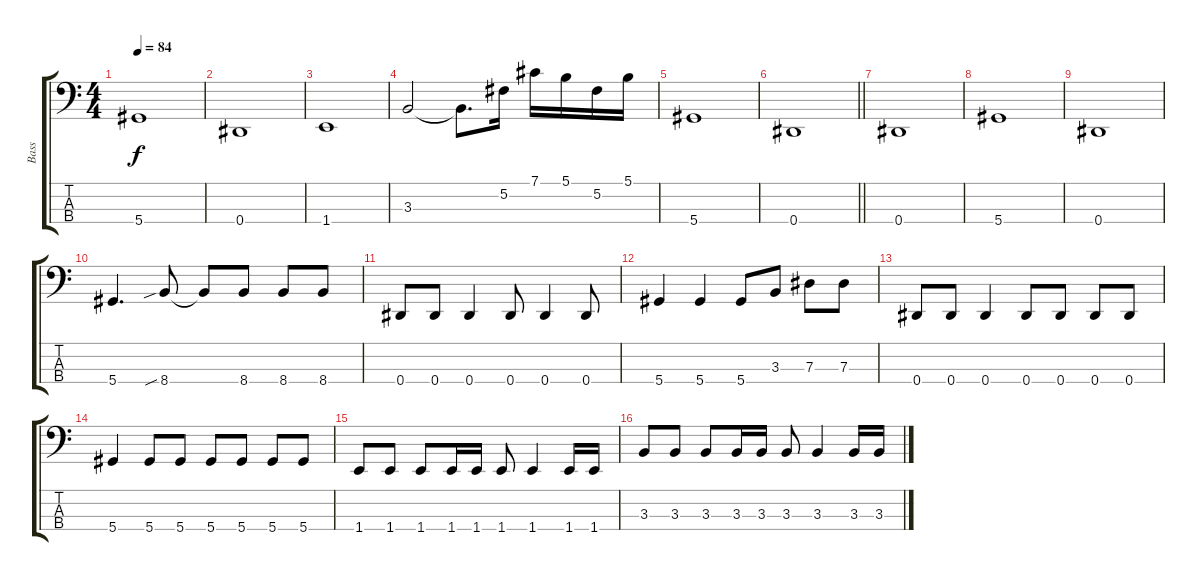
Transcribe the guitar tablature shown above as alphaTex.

\track ("Bass" "Bass") {instrument electricbassfinger}
\staff {score tabs}
\tuning (Gb2 Db2 Ab1 Eb1) {hide}
\ts (4 4)
\tempo 84
\clef f4
\ks c
5.4.1{dy f} |
0.4.1 |
1.4.1 |
3.3.2 3.3{t}.8{d} 5.2.16 7.1.16 5.1.16 5.2.16 5.1.16 |
5.4.1 |
\barLineRight lightlight
0.4.1 |
\section ("" " ")
0.4.1 |
5.4.1 |
0.4.1 |
5.4.4{d} 8.4{sib}.8 8.4{t}.8 8.4.8 8.4.8 8.4.8 |
0.4.8 0.4.8 0.4.4 0.4.8 0.4.4 0.4.8 |
5.4.4 5.4.4 5.4.8 3.3.8 7.3.8 7.3.8 |
0.4.8 0.4.8 0.4.4 0.4.8 0.4.8 0.4.8 0.4.8 |
5.4.4 5.4.8 5.4.8 5.4.8 5.4.8 5.4.8 5.4.8 |
1.4.8 1.4.8 1.4.8 1.4.16 1.4.16 1.4.8 1.4.4 1.4.16 1.4.16 |
3.3.8 3.3.8 3.3.8 3.3.16 3.3.16 3.3.8 3.3.4 3.3.16 3.3.16
